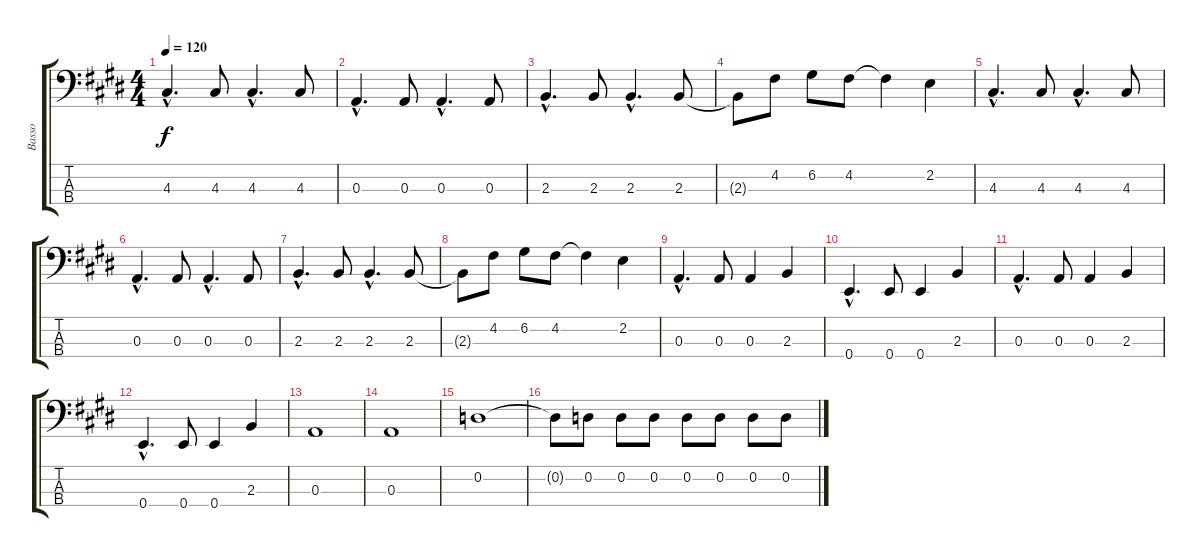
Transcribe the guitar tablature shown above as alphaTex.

\track ("Basso" "Basso") {instrument electricbassfinger}
\staff {score tabs}
\tuning (G2 D2 A1 E1) {hide}
\ts (4 4)
\tempo 120
\clef f4
\ks e
4.3{hac}.4{d dy f} 4.3.8 4.3{hac}.4{d} 4.3.8 |
0.3{hac}.4{d} 0.3.8 0.3{hac}.4{d} 0.3.8 |
2.3{hac}.4{d} 2.3.8 2.3{hac}.4{d} 2.3.8 |
2.3{t}.8 4.2.8 6.2.8 4.2.8 4.2{t}.4 2.2.4 |
4.3{hac}.4{d} 4.3.8 4.3{hac}.4{d} 4.3.8 |
0.3{hac}.4{d} 0.3.8 0.3{hac}.4{d} 0.3.8 |
2.3{hac}.4{d} 2.3.8 2.3{hac}.4{d} 2.3.8 |
2.3{t}.8 4.2.8 6.2.8 4.2.8 4.2{t}.4 2.2.4 |
0.3{hac}.4{d} 0.3.8 0.3.4 2.3.4 |
0.4{hac}.4{d} 0.4.8 0.4.4 2.3.4 |
0.3{hac}.4{d} 0.3.8 0.3.4 2.3.4 |
0.4{hac}.4{d} 0.4.8 0.4.4 2.3.4 |
0.3.1 |
0.3.1 |
0.2.1 |
0.2{t}.8 0.2.8 0.2.8 0.2.8 0.2.8 0.2.8 0.2.8 0.2.8
